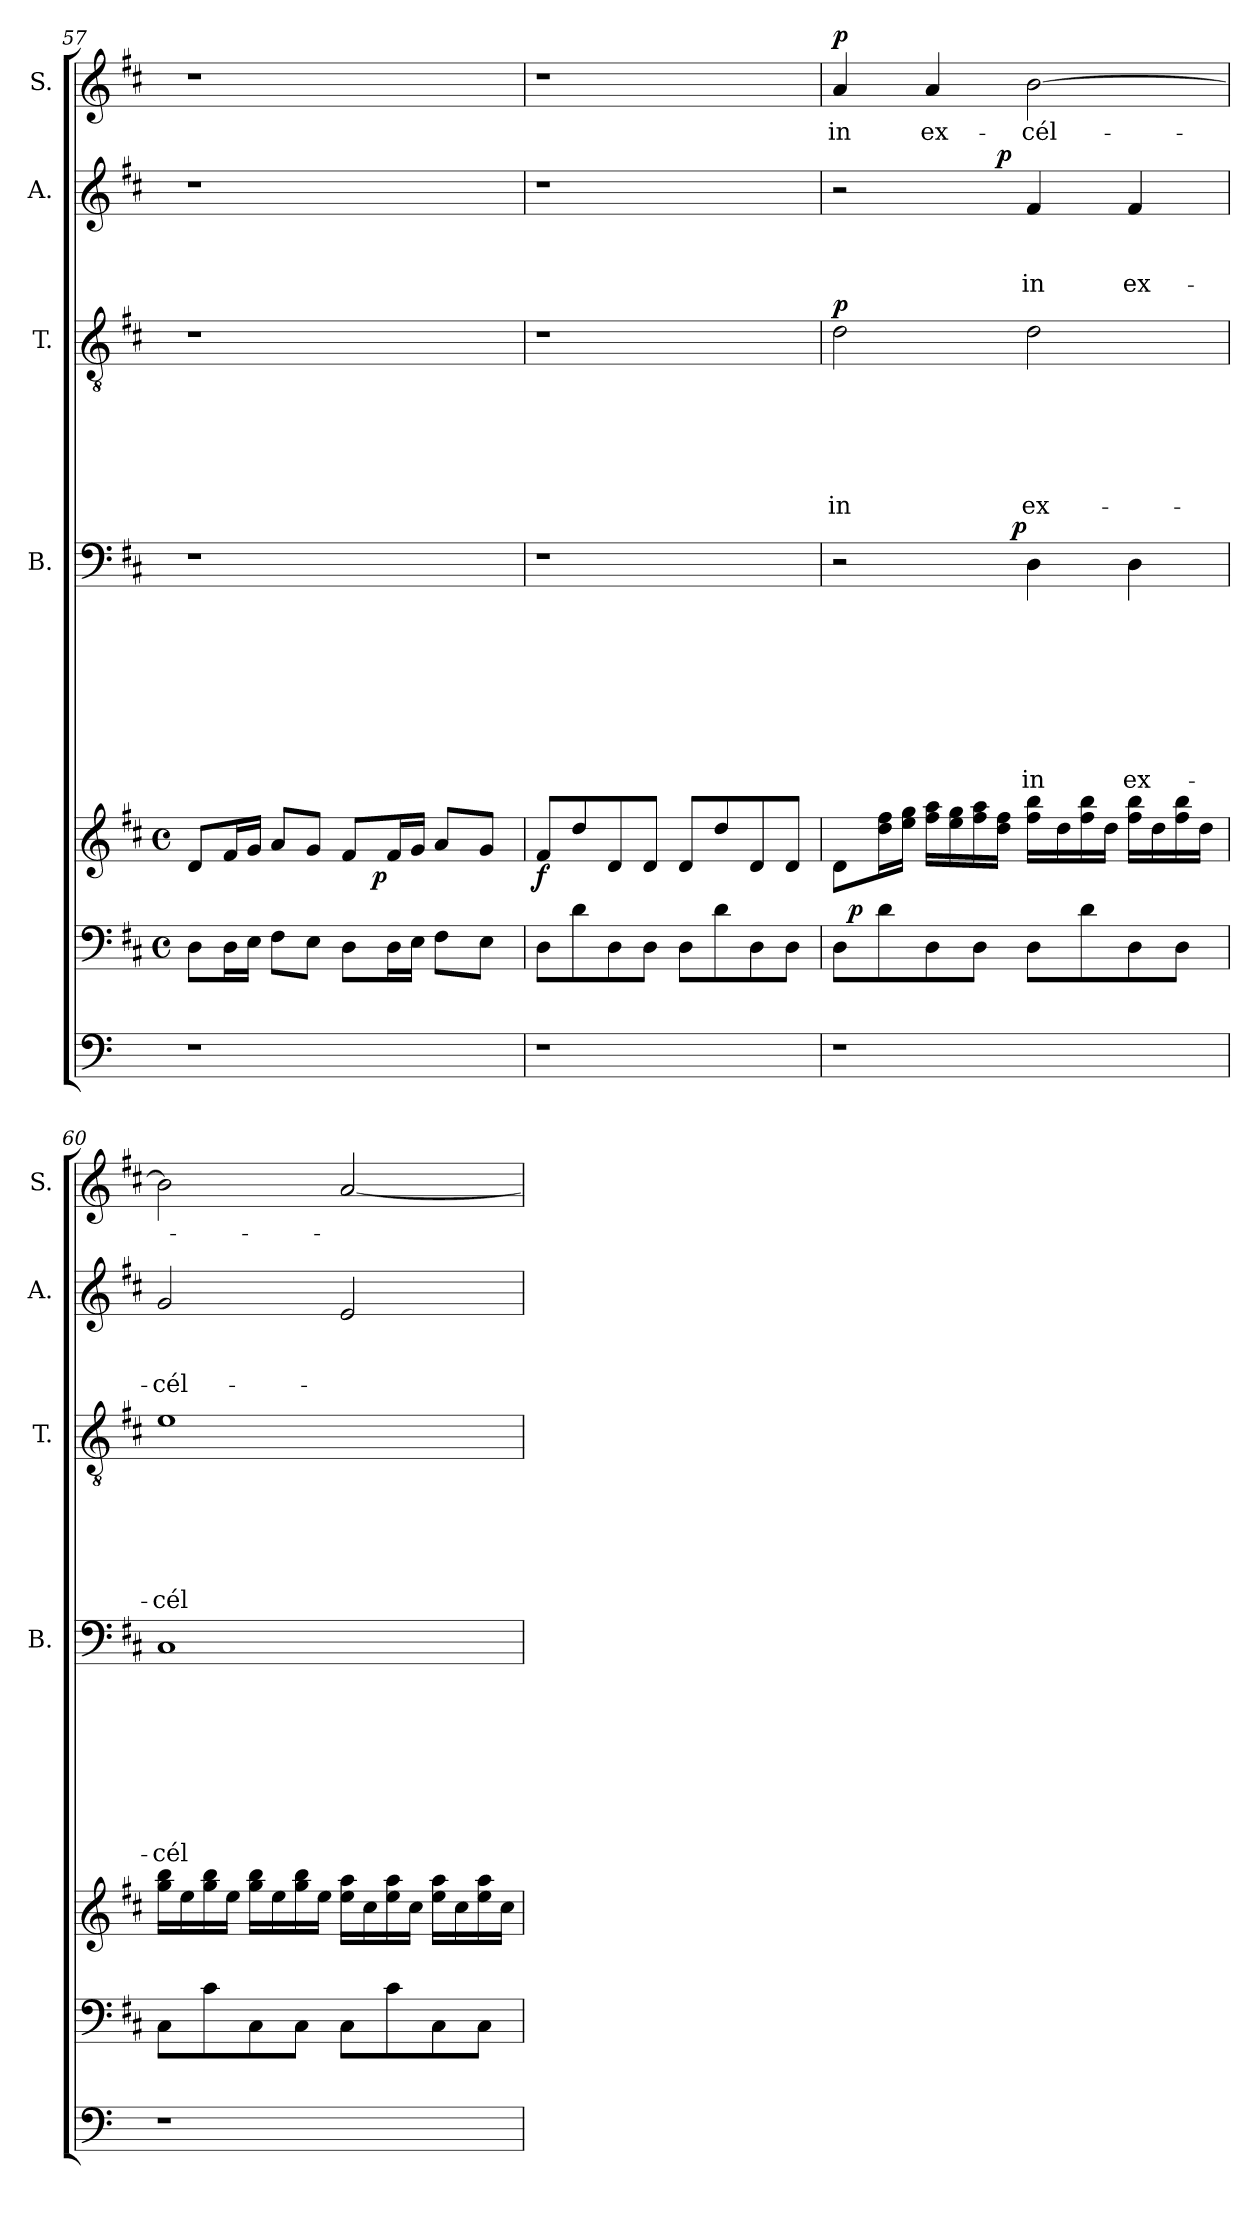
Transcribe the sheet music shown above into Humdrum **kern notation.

**kern	**kern	**dynam	**kern	**dynam	**kern	**text	**text	**text	**text	**text	**text	**text	**text	**dynam	**kern	**text	**text	**text	**text	**text	**text	**dynam	**kern	**text	**text	**text	**dynam	**kern	**text	**dynam
*part7	*part6	*part6	*part5	*part5	*part4	*part4	*part4	*part4	*part4	*part4	*part4	*part4	*part4	*part4	*part3	*part3	*part3	*part3	*part3	*part3	*part3	*part3	*part2	*part2	*part2	*part2	*part2	*part1	*part1	*part1
*staff7	*staff6	*staff6	*staff5	*staff5	*staff4	*staff4	*staff4	*staff4	*staff4	*staff4	*staff4	*staff4	*staff4	*staff4	*staff3	*staff3	*staff3	*staff3	*staff3	*staff3	*staff3	*staff3	*staff2	*staff2	*staff2	*staff2	*staff2	*staff1	*staff1	*staff1
*	*	*	*	*	*I"B.	*	*	*	*	*	*	*	*	*	*I"T.	*	*	*	*	*	*	*	*I"A.	*	*	*	*	*I"S.	*	*
*	*	*	*	*	*I'B.	*	*	*	*	*	*	*	*	*	*I'T.	*	*	*	*	*	*	*	*I'A.	*	*	*	*	*I'S.	*	*
*clefF4	*clefF4	*	*clefG2	*	*clefF4	*	*	*	*	*	*	*	*	*	*clefGv2	*	*	*	*	*	*	*	*clefG2	*	*	*	*	*clefG2	*	*
*	*ITrd1c2	*	*ITrd1c2	*	*ITrd1c2	*	*	*	*	*	*	*	*	*	*ITrd1c2	*	*	*	*	*	*	*	*ITrd1c2	*	*	*	*	*ITrd1c2	*	*
*k[]	*k[]	*	*k[]	*	*k[]	*	*	*	*	*	*	*	*	*	*k[]	*	*	*	*	*	*	*	*k[]	*	*	*	*	*k[]	*	*
*C:	*C:	*	*C:	*	*C:	*	*	*	*	*	*	*	*	*	*C:	*	*	*	*	*	*	*	*C:	*	*	*	*	*C:	*	*
*	*M4/4	*	*M4/4	*	*	*	*	*	*	*	*	*	*	*	*	*	*	*	*	*	*	*	*	*	*	*	*	*	*	*
*	*met(c)	*	*met(c)	*	*	*	*	*	*	*	*	*	*	*	*	*	*	*	*	*	*	*	*	*	*	*	*	*	*	*
=57	=57	=57	=57	=57	=57	=57	=57	=57	=57	=57	=57	=57	=57	=57	=57	=57	=57	=57	=57	=57	=57	=57	=57	=57	=57	=57	=57	=57	=57	=57
*	*	*	*^	*	*	*	*	*	*	*	*	*	*	*	*	*	*	*	*	*	*	*	*	*	*	*	*	*	*	*
1r	8C\L	.	8c/L	2ryy	.	1r	.	.	.	.	.	.	.	.	.	1r	.	.	.	.	.	.	.	1r	.	.	.	.	1r	.	.
.	16C\L	.	16e/L	.	.	.	.	.	.	.	.	.	.	.	.	.	.	.	.	.	.	.	.	.	.	.	.	.	.	.	.
.	16D\JJ	.	16f/JJ	.	.	.	.	.	.	.	.	.	.	.	.	.	.	.	.	.	.	.	.	.	.	.	.	.	.	.	.
.	8E\L	.	8g/L	.	.	.	.	.	.	.	.	.	.	.	.	.	.	.	.	.	.	.	.	.	.	.	.	.	.	.	.
.	8D\J	.	8f/J	.	.	.	.	.	.	.	.	.	.	.	.	.	.	.	.	.	.	.	.	.	.	.	.	.	.	.	.
.	8C\L	.	8e/L	16.ryy	.	.	.	.	.	.	.	.	.	.	.	.	.	.	.	.	.	.	.	.	.	.	.	.	.	.	.
!	!	!	!	!	!LO:DY:b	!	!	!	!	!	!	!	!	!	!	!	!	!	!	!	!	!	!	!	!	!	!	!	!	!	!
.	.	.	.	4ryy	p	.	.	.	.	.	.	.	.	.	.	.	.	.	.	.	.	.	.	.	.	.	.	.	.	.	.
.	16C\L	.	16e/L	.	.	.	.	.	.	.	.	.	.	.	.	.	.	.	.	.	.	.	.	.	.	.	.	.	.	.	.
.	16D\JJ	.	16f/JJ	.	.	.	.	.	.	.	.	.	.	.	.	.	.	.	.	.	.	.	.	.	.	.	.	.	.	.	.
.	8E\L	.	8g/L	.	.	.	.	.	.	.	.	.	.	.	.	.	.	.	.	.	.	.	.	.	.	.	.	.	.	.	.
.	.	.	.	8ryy	.	.	.	.	.	.	.	.	.	.	.	.	.	.	.	.	.	.	.	.	.	.	.	.	.	.	.
.	8D\J	.	8f/J	.	.	.	.	.	.	.	.	.	.	.	.	.	.	.	.	.	.	.	.	.	.	.	.	.	.	.	.
.	.	.	.	32ryy	.	.	.	.	.	.	.	.	.	.	.	.	.	.	.	.	.	.	.	.	.	.	.	.	.	.	.
=58	=58	=58	=58	=58	=58	=58	=58	=58	=58	=58	=58	=58	=58	=58	=58	=58	=58	=58	=58	=58	=58	=58	=58	=58	=58	=58	=58	=58	=58	=58	=58
!	!	!	!	!	!LO:DY:b	!	!	!	!	!	!	!	!	!	!	!	!	!	!	!	!	!	!	!	!	!	!	!	!	!	!
*	*	*	*v	*v	*	*	*	*	*	*	*	*	*	*	*	*	*	*	*	*	*	*	*	*	*	*	*	*	*	*	*
1r	8C\L	.	8e/L	f	1r	.	.	.	.	.	.	.	.	.	1r	.	.	.	.	.	.	.	1r	.	.	.	.	1r	.	.
.	8c\	.	8cc/	.	.	.	.	.	.	.	.	.	.	.	.	.	.	.	.	.	.	.	.	.	.	.	.	.	.	.
.	8C\	.	8c/	.	.	.	.	.	.	.	.	.	.	.	.	.	.	.	.	.	.	.	.	.	.	.	.	.	.	.
.	8C\J	.	8c/J	.	.	.	.	.	.	.	.	.	.	.	.	.	.	.	.	.	.	.	.	.	.	.	.	.	.	.
.	8C\L	.	8c/L	.	.	.	.	.	.	.	.	.	.	.	.	.	.	.	.	.	.	.	.	.	.	.	.	.	.	.
.	8c\	.	8cc/	.	.	.	.	.	.	.	.	.	.	.	.	.	.	.	.	.	.	.	.	.	.	.	.	.	.	.
.	8C\	.	8c/	.	.	.	.	.	.	.	.	.	.	.	.	.	.	.	.	.	.	.	.	.	.	.	.	.	.	.
.	8C\J	.	8c/J	.	.	.	.	.	.	.	.	.	.	.	.	.	.	.	.	.	.	.	.	.	.	.	.	.	.	.
!!LO:PB:g=z
=59	=59	=59	=59	=59	=59	=59	=59	=59	=59	=59	=59	=59	=59	=59	=59	=59	=59	=59	=59	=59	=59	=59	=59	=59	=59	=59	=59	=59	=59	=59
!	!	!	!	!	!	!	!	!	!	!	!	!	!	!	!	!	!	!	!	!	!LO:LY:b	!LO:DY:a	!	!	!	!	!	!	!LO:LY:b	!LO:DY:a
*	*^	*	*	*	*^	*	*	*	*	*	*	*	*	*	*	*	*	*	*	*	*	*	*^	*	*	*	*	*	*	*
1r	8C\L	32ryy	.	8c\L	.	2r	4...ryy	.	.	.	.	.	.	.	.	.	2c\	.	.	.	.	.	in	p	2r	4..ryy	.	.	.	.	4g/	in	p
!	!	!	!LO:DY:a	!	!	!	!	!	!	!	!	!	!	!	!	!	!	!	!	!	!	!	!	!	!	!	!	!	!	!	!	!	!
.	.	2ryy	p	.	.	.	.	.	.	.	.	.	.	.	.	.	.	.	.	.	.	.	.	.	.	.	.	.	.	.	.	.	.
.	8c\	.	.	16cc\ 16ee\L	.	.	.	.	.	.	.	.	.	.	.	.	.	.	.	.	.	.	.	.	.	.	.	.	.	.	.	.	.
.	.	.	.	16dd\ 16ff\JJ	.	.	.	.	.	.	.	.	.	.	.	.	.	.	.	.	.	.	.	.	.	.	.	.	.	.	.	.	.
!	!	!	!	!	!	!	!	!	!	!	!	!	!	!	!	!	!	!	!	!	!	!	!	!	!	!	!	!	!	!	!	!LO:LY:b	!
.	8C\	.	.	16ee\ 16gg\LL	.	.	.	.	.	.	.	.	.	.	.	.	.	.	.	.	.	.	.	.	.	.	.	.	.	.	4g/	ex-	.
.	.	.	.	16dd\ 16ff\	.	.	.	.	.	.	.	.	.	.	.	.	.	.	.	.	.	.	.	.	.	.	.	.	.	.	.	.	.
.	8C\J	.	.	16ee\ 16gg\	.	.	.	.	.	.	.	.	.	.	.	.	.	.	.	.	.	.	.	.	.	.	.	.	.	.	.	.	.
!	!	!	!	!	!	!	!	!	!	!	!	!	!	!	!	!	!	!	!	!	!	!	!	!	!	!	!	!	!	!LO:DY:a	!	!	!
.	.	.	.	16cc\ 16ee\JJ	.	.	.	.	.	.	.	.	.	.	.	.	.	.	.	.	.	.	.	.	.	2ryy	.	.	.	p	.	.	.
!	!	!	!	!	!	!	!	!	!	!	!	!	!	!	!	!LO:DY:a	!	!	!	!	!	!	!	!	!	!	!	!	!	!	!	!	!
.	.	.	.	.	.	.	2ryy	.	.	.	.	.	.	.	.	p	.	.	.	.	.	.	.	.	.	.	.	.	.	.	.	.	.
!	!	!	!	!	!	!	!	!	!	!	!	!	!	!	!LO:LY:b	!	!	!	!	!	!	!	!LO:LY:b	!	!	!	!	!	!LO:LY:b	!	!	!LO:LY:b	!
.	8C\L	.	.	16ee\ 16aa\LL	.	4C\	.	.	.	.	.	.	.	.	in	.	2c\	.	.	.	.	.	ex-	.	4e/	.	.	.	in	.	[>2a\	-cél-	.
.	.	4...ryy	.	.	.	.	.	.	.	.	.	.	.	.	.	.	.	.	.	.	.	.	.	.	.	.	.	.	.	.	.	.	.
.	.	.	.	16cc\	.	.	.	.	.	.	.	.	.	.	.	.	.	.	.	.	.	.	.	.	.	.	.	.	.	.	.	.	.
.	8c\	.	.	16ee\ 16aa\	.	.	.	.	.	.	.	.	.	.	.	.	.	.	.	.	.	.	.	.	.	.	.	.	.	.	.	.	.
.	.	.	.	16cc\JJ	.	.	.	.	.	.	.	.	.	.	.	.	.	.	.	.	.	.	.	.	.	.	.	.	.	.	.	.	.
!	!	!	!	!	!	!	!	!	!	!	!	!	!	!	!LO:LY:b	!	!	!	!	!	!	!	!	!	!	!	!	!	!LO:LY:b	!	!	!	!
.	8C\	.	.	16ee\ 16aa\LL	.	4C\	.	.	.	.	.	.	.	.	ex-	.	.	.	.	.	.	.	.	.	4e/	.	.	.	ex-	.	.	.	.
.	.	.	.	16cc\	.	.	.	.	.	.	.	.	.	.	.	.	.	.	.	.	.	.	.	.	.	.	.	.	.	.	.	.	.
.	8C\J	.	.	16ee\ 16aa\	.	.	.	.	.	.	.	.	.	.	.	.	.	.	.	.	.	.	.	.	.	.	.	.	.	.	.	.	.
.	.	.	.	16cc\JJ	.	.	.	.	.	.	.	.	.	.	.	.	.	.	.	.	.	.	.	.	.	16ryy	.	.	.	.	.	.	.
.	.	.	.	.	.	.	32ryy	.	.	.	.	.	.	.	.	.	.	.	.	.	.	.	.	.	.	.	.	.	.	.	.	.	.
=60	=60	=60	=60	=60	=60	=60	=60	=60	=60	=60	=60	=60	=60	=60	=60	=60	=60	=60	=60	=60	=60	=60	=60	=60	=60	=60	=60	=60	=60	=60	=60	=60	=60
!	!	!	!	!	!	!	!	!	!	!	!	!	!	!	!LO:LY:b	!	!	!	!	!	!	!	!LO:LY:b	!	!	!	!	!	!LO:LY:b	!	!	!	!
*	*v	*v	*	*	*	*v	*v	*	*	*	*	*	*	*	*	*	*	*	*	*	*	*	*	*	*v	*v	*	*	*	*	*	*	*
1r	8BB\L	.	16ff\ 16aa\LL	.	1BB	.	.	.	.	.	.	.	-cél-	.	1d	.	.	.	.	.	-cél-	.	2f/	.	.	-cél-	.	2a\]	.	.
.	.	.	16dd\	.	.	.	.	.	.	.	.	.	.	.	.	.	.	.	.	.	.	.	.	.	.	.	.	.	.	.
.	8B\	.	16ff\ 16aa\	.	.	.	.	.	.	.	.	.	.	.	.	.	.	.	.	.	.	.	.	.	.	.	.	.	.	.
.	.	.	16dd\JJ	.	.	.	.	.	.	.	.	.	.	.	.	.	.	.	.	.	.	.	.	.	.	.	.	.	.	.
.	8BB\	.	16ff\ 16aa\LL	.	.	.	.	.	.	.	.	.	.	.	.	.	.	.	.	.	.	.	.	.	.	.	.	.	.	.
.	.	.	16dd\	.	.	.	.	.	.	.	.	.	.	.	.	.	.	.	.	.	.	.	.	.	.	.	.	.	.	.
.	8BB\J	.	16ff\ 16aa\	.	.	.	.	.	.	.	.	.	.	.	.	.	.	.	.	.	.	.	.	.	.	.	.	.	.	.
.	.	.	16dd\JJ	.	.	.	.	.	.	.	.	.	.	.	.	.	.	.	.	.	.	.	.	.	.	.	.	.	.	.
.	8BB\L	.	16dd\ 16gg\LL	.	.	.	.	.	.	.	.	.	.	.	.	.	.	.	.	.	.	.	2d/	.	.	.	.	[<2g/	.	.
.	.	.	16b\	.	.	.	.	.	.	.	.	.	.	.	.	.	.	.	.	.	.	.	.	.	.	.	.	.	.	.
.	8B\	.	16dd\ 16gg\	.	.	.	.	.	.	.	.	.	.	.	.	.	.	.	.	.	.	.	.	.	.	.	.	.	.	.
.	.	.	16b\JJ	.	.	.	.	.	.	.	.	.	.	.	.	.	.	.	.	.	.	.	.	.	.	.	.	.	.	.
.	8BB\	.	16dd\ 16gg\LL	.	.	.	.	.	.	.	.	.	.	.	.	.	.	.	.	.	.	.	.	.	.	.	.	.	.	.
.	.	.	16b\	.	.	.	.	.	.	.	.	.	.	.	.	.	.	.	.	.	.	.	.	.	.	.	.	.	.	.
.	8BB\J	.	16dd\ 16gg\	.	.	.	.	.	.	.	.	.	.	.	.	.	.	.	.	.	.	.	.	.	.	.	.	.	.	.
.	.	.	16b\JJ	.	.	.	.	.	.	.	.	.	.	.	.	.	.	.	.	.	.	.	.	.	.	.	.	.	.	.
=	=	=	=	=	=	=	=	=	=	=	=	=	=	=	=	=	=	=	=	=	=	=	=	=	=	=	=	=	=	=
*-	*-	*-	*-	*-	*-	*-	*-	*-	*-	*-	*-	*-	*-	*-	*-	*-	*-	*-	*-	*-	*-	*-	*-	*-	*-	*-	*-	*-	*-	*-
